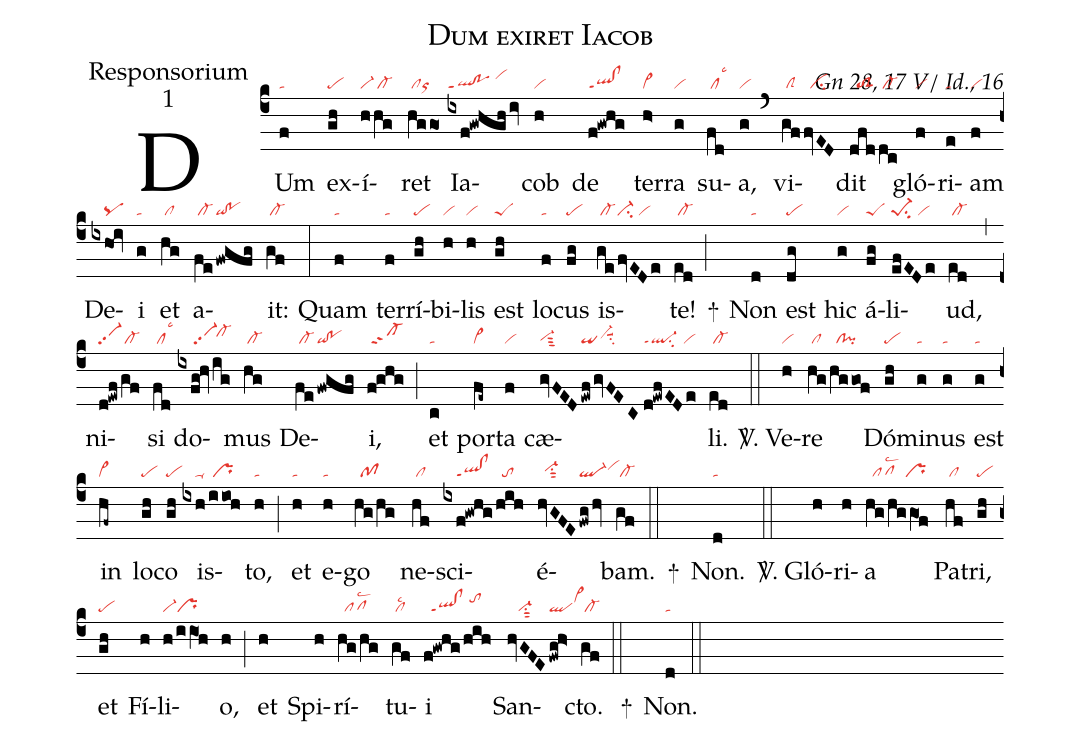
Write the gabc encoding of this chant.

name:Dum exiret Iacob;
office-part:Responsorium;
mode:1;
commentary:Gn 28, 17 V/ Id., 16;
nabc-lines:1;
%%
(c4)DUm(f|ta) ex(gh|pe)í(h|vi-|hg|/cl-)ret(hggo|/clor) Ia(ixf!gwhgh/iv|ql!poppt1/vihj)cob(h|vi) de(f!gwhg|ql!clppt1) ter(h>|vi>)ra(g|vi) su(fd|/cllsc3)a,(g|vi) (`) vi(gf|/clS|fvED|//ci)dit(dfd|//toS2|dc|/cl-) gló(f|vi)ri(e|ta)am(f|vi) De(ixhoi|////pq)i(g|ta) et(hg|/cl) a(fe|/cl-|!fwgfg|qi!po)it:(gf|/cl-) (:) Quam(f|ta) ter(f|ta)rí(gh|pe)bi(h|vi)lis(h|vi) est(gh|peS) lo(f|ta)cus(fg|pe) is(ge|/cl-|/fvEDe|vi-su2/vi)te!(ed|/cl-) (;)
+() Non(d|ta) est(dg|pe) hic(g|vi) á(fg|peS)li(efEDe|pe-1su2/vi)ud,(ed|/cl-) (,) ni(d!ewf|vi-pp2|/gf|/cl-)si(fd|/cllsc3) do(ixfg!hv|/////vi-pp2|/ig|/cl-hi)mus(hg|/cl-) De(fe|/cl-|!fwgfg|qi!po)i,(f!ghg|/sf-) (;) et(c|ta) por(fe~|cl~)ta(f|vi) cæ(gvFED|vi-hgsut3|/ewf|qi|/gvFEC|//vi-hhsuu1su2|//d!ewfEDe|ql-ppt1su2/vi)li.(ed|/cl-) (::)

<sp>V/</sp>. Ve(h|vi)re(hg|/cl|/hggof|//cl!pi) Dó(gh|pe)mi(g|ta)nus(g|ta) est(g|ta) in(hf~|cl~) lo(gh|pe)co(gh|pe) is(ixh|////ta-|/iioh|/pr)to,(h|ta) (;) et(h|ta) e(h|ta)go(hg/hg|//pf) ne(hf|/cl)sci(ixf!gwhg|////ql!clppt1|/hih|//to)é(hvGFE|//vi-hhsu1sut2|/fwg/hv|ql-vihi)bam.(gf|/cl-) (::)
+() Non.(d|ta) (::)

<sp>V/</sp>. Gló(h)ri(h)a(hg/hg/gO1f|//pflsc2/pr)
Pa(hf|/cl)tri,(gh|pe) et(gh|pe) Fí(h)li(h/iiO1h|vi-pr)o,(h) (;)
et(h) Spi(h)rí(hg/hg|//pflsc2)tu(gf|/cllsc2)i(f!gwhg/hih|//ql!clppt1/tohj)
San(hvGFE|///vi-su1sut2|fwg!h>|qlvi>hj)cto.(gf|/cl-) (::)
+() Non.(d|ta) (::)
